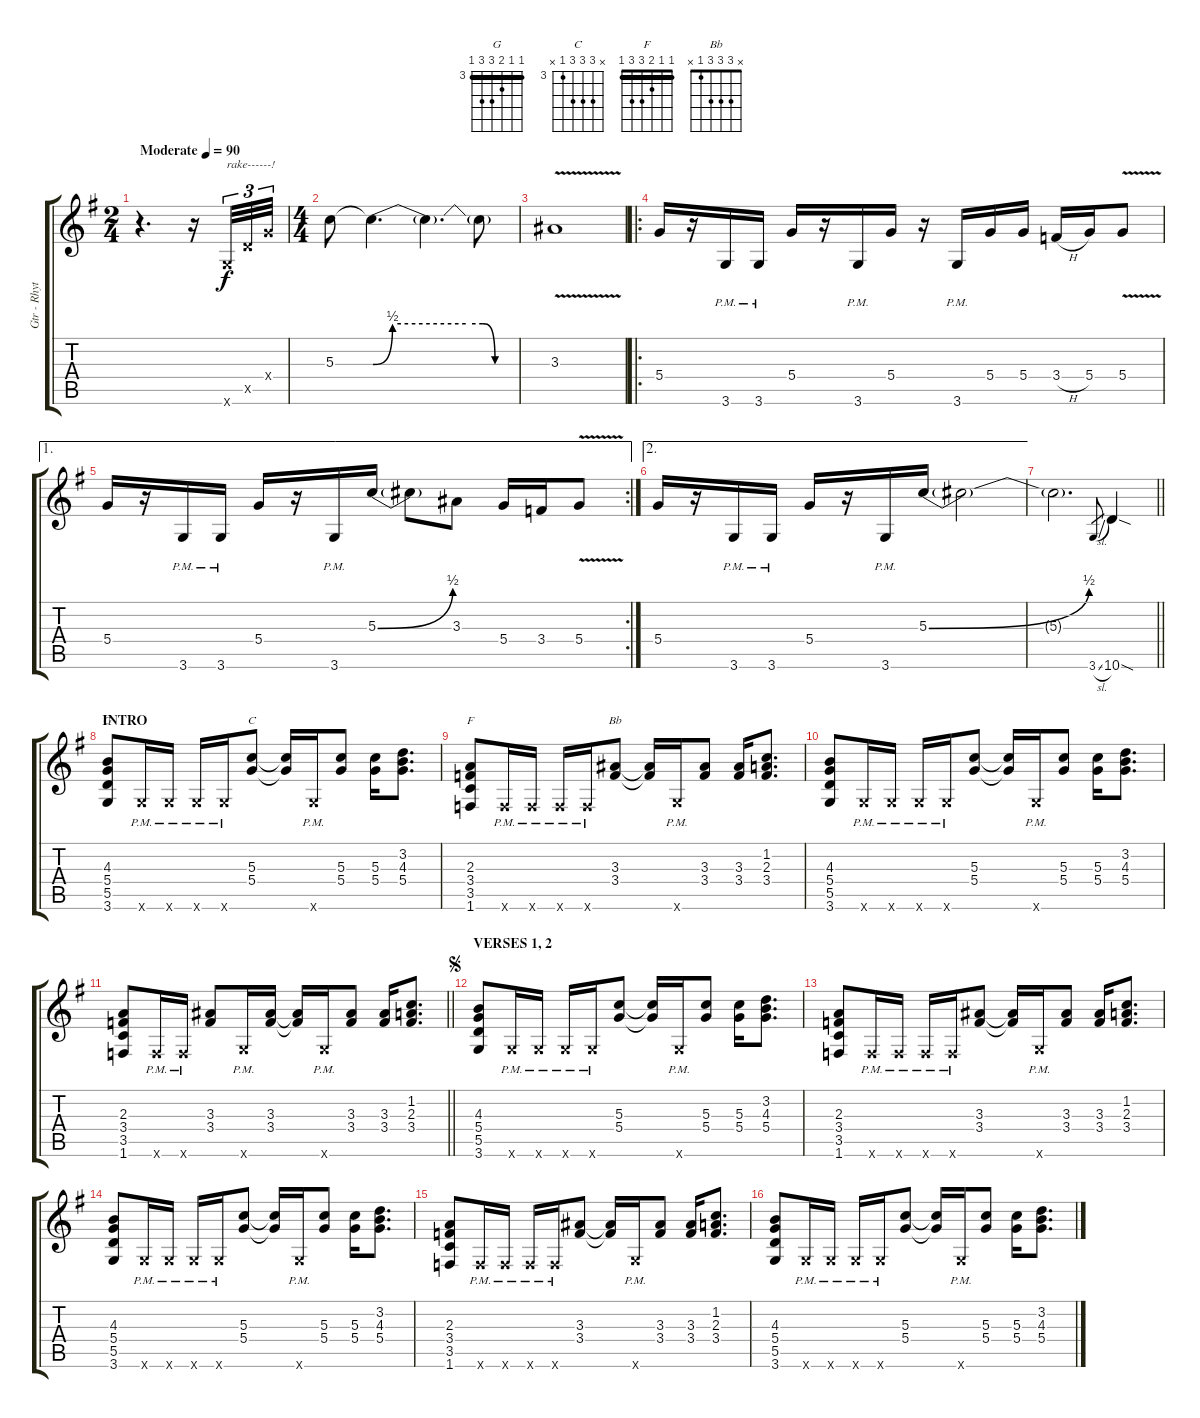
\track ("Gtr - Rhythm" "Gtr - Rhyt") {instrument overdrivenguitar}
\staff {score tabs}
\tuning (E4 B3 G3 D3 A2 E2) {hide}
\chord ("G" 3 3 4 5 5 3) {firstfret 3 barre 3}
\chord ("C" x 5 5 5 3 x) {firstfret 3}
\chord ("F" 1 1 2 3 3 1) {barre 1}
\chord ("Bb" x 3 3 3 1 x)
\ts (2 4)
\tempo (90 "Moderate")
\clef g2
\ks g
r.4{d dy f instrument overdrivenguitar} r.16 3.6{x}.32{tu (3 2) txt "rake------!"} 5.5{x}.32{tu (3 2)} 5.4{x}.32{tu (3 2)} |
\ts (4 4)
5.3.8 5.3{be (custom 0 0 8 2 38 2 45 2 50 0 60 0) t}.4{d} 5.3{t}.4{d} 5.3{t}.8 |
3.3{v}.1 |
\ro
5.4.16 r.16 3.6{pm}.16 3.6{pm}.16 5.4.16 r.16 3.6{pm}.16 5.4.16 r.16 3.6{pm}.16 5.4.16 5.4.16 3.4{h}.16 5.4.16 5.4{v}.8 |
\ae 1
\rc 2
5.4.16 r.16 3.6{pm}.16 3.6{pm}.16 5.4.16 r.16 3.6{pm}.16 5.3{be (bend 0 0 60 2)}.16 5.3{t}.8 3.3.8 5.4.16 3.4.16 5.4{v}.8 |
\ae 2
5.4.16 r.16 3.6{pm}.16 3.6{pm}.16 5.4.16 r.16 3.6{pm}.16 5.3{be (bend 0 0 60 2)}.16 5.3{t}.2 |
\barLineRight lightlight
5.3{t}.2{d} 3.6{sl}.8{gr} 10.6{sod}.4 |
\section ("" "INTRO")
(4.3 5.4 5.5 3.6).8{ch "G"} 3.6{pm x}.16 3.6{pm x}.16 3.6{pm x}.16 3.6{pm x}.16 (5.3 5.4).8{ch "C"} (5.3{t} 5.4{t}).16 3.6{pm x}.16 (5.3 5.4).8 (5.3 5.4).16 (3.2 4.3 5.4).8{d} |
(2.3 3.4 3.5 1.6).8{ch "F"} 1.6{pm x}.16 1.6{pm x}.16 1.6{pm x}.16 1.6{pm x}.16 (3.3 3.4).8{ch "Bb"} (3.3{t} 3.4{t}).16 3.6{pm x}.16 (3.3 3.4).8 (3.3 3.4).16 (1.2 2.3 3.4).8{d} |
(4.3 5.4 5.5 3.6).8 3.6{pm x}.16 3.6{pm x}.16 3.6{pm x}.16 3.6{pm x}.16 (5.3 5.4).8 (5.3{t} 5.4{t}).16 3.6{pm x}.16 (5.3 5.4).8 (5.3 5.4).16 (3.2 4.3 5.4).8{d} |
\barLineRight lightlight
(2.3 3.4 3.5 1.6).8 1.6{pm x}.16 1.6{pm x}.16 (3.3 3.4).8 3.6{pm x}.16 (3.3 3.4).16 (3.3{t} 3.4{t}).16 3.6{pm x}.16 (3.3 3.4).8 (3.3 3.4).16 (1.2 2.3 3.4).8{d} |
\section ("" "VERSES 1, 2")
\jump segno
(4.3 5.4 5.5 3.6).8 3.6{pm x}.16 3.6{pm x}.16 3.6{pm x}.16 3.6{pm x}.16 (5.3 5.4).8 (5.3{t} 5.4{t}).16 3.6{pm x}.16 (5.3 5.4).8 (5.3 5.4).16 (3.2 4.3 5.4).8{d} |
(2.3 3.4 3.5 1.6).8 1.6{pm x}.16 1.6{pm x}.16 1.6{pm x}.16 1.6{pm x}.16 (3.3 3.4).8 (3.3{t} 3.4{t}).16 3.6{pm x}.16 (3.3 3.4).8 (3.3 3.4).16 (1.2 2.3 3.4).8{d} |
(4.3 5.4 5.5 3.6).8 3.6{pm x}.16 3.6{pm x}.16 3.6{pm x}.16 3.6{pm x}.16 (5.3 5.4).8 (5.3{t} 5.4{t}).16 3.6{pm x}.16 (5.3 5.4).8 (5.3 5.4).16 (3.2 4.3 5.4).8{d} |
(2.3 3.4 3.5 1.6).8 1.6{pm x}.16 1.6{pm x}.16 1.6{pm x}.16 1.6{pm x}.16 (3.3 3.4).8 (3.3{t} 3.4{t}).16 3.6{pm x}.16 (3.3 3.4).8 (3.3 3.4).16 (1.2 2.3 3.4).8{d} |
(4.3 5.4 5.5 3.6).8 3.6{pm x}.16 3.6{pm x}.16 3.6{pm x}.16 3.6{pm x}.16 (5.3 5.4).8 (5.3{t} 5.4{t}).16 3.6{pm x}.16 (5.3 5.4).8 (5.3 5.4).16 (3.2 4.3 5.4).8{d}
